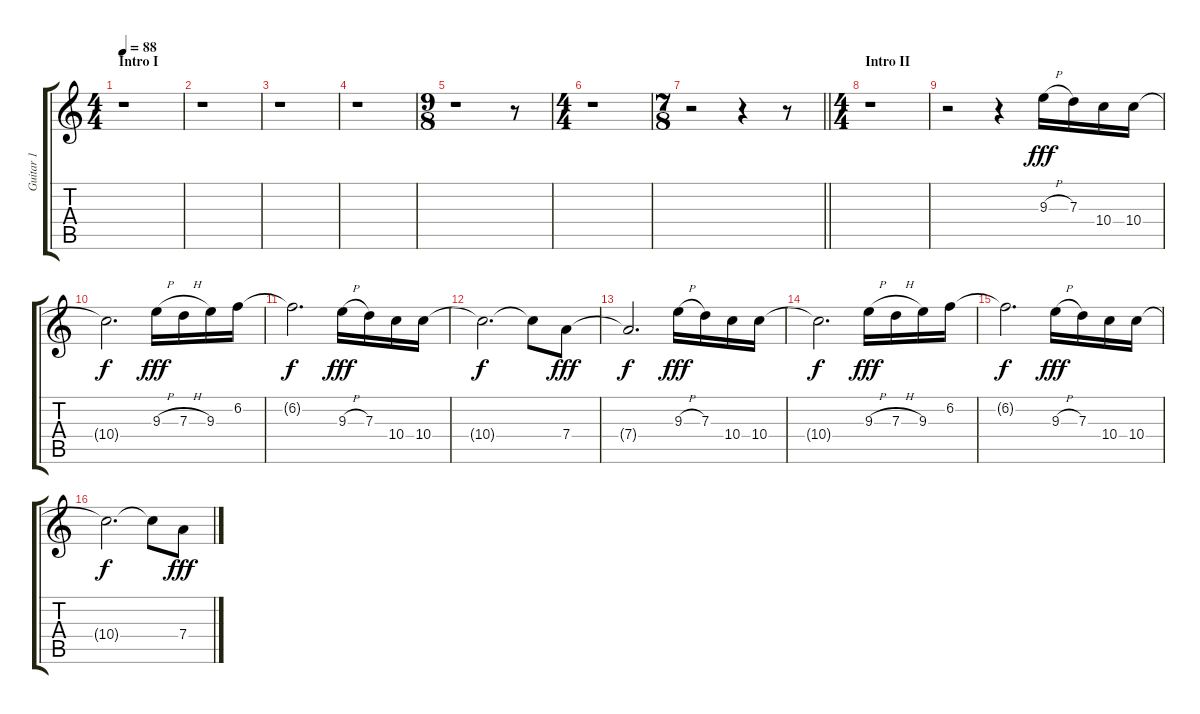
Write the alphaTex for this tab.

\track ("Guitar 1" "Guitar 1") {instrument distortionguitar}
\staff {score tabs}
\tuning (E4 B3 G3 D3 A2 E2) {hide}
\ts (4 4)
\section ("" "Intro I")
\tempo 88
\clef g2
\ks c
r.1{dy fff instrument distortionguitar} |
r.1 |
r.1 |
r.1 |
\ts (9 8)
r.1 r.8 |
\ts (4 4)
r.1 |
\ts (7 8)
\barLineRight lightlight
r.2 r.4 r.8 |
\ts (4 4)
\section ("" "Intro II")
r.1 |
r.2 r.4 9.3{h}.16 7.3.16 10.4.16 10.4.16 |
10.4{t}.2{d dy f} 9.3{h}.16{dy fff} 7.3{h}.16 9.3.16 6.2.16 |
6.2{t}.2{d dy f} 9.3{h}.16{dy fff} 7.3.16 10.4.16 10.4.16 |
10.4{t}.2{d dy f} 10.4{t}.8 7.4.8{dy fff} |
7.4{t}.2{d dy f} 9.3{h}.16{dy fff} 7.3.16 10.4.16 10.4.16 |
10.4{t}.2{d dy f} 9.3{h}.16{dy fff} 7.3{h}.16 9.3.16 6.2.16 |
6.2{t}.2{d dy f} 9.3{h}.16{dy fff} 7.3.16 10.4.16 10.4.16 |
10.4{t}.2{d dy f} 10.4{t}.8 7.4.8{dy fff}
